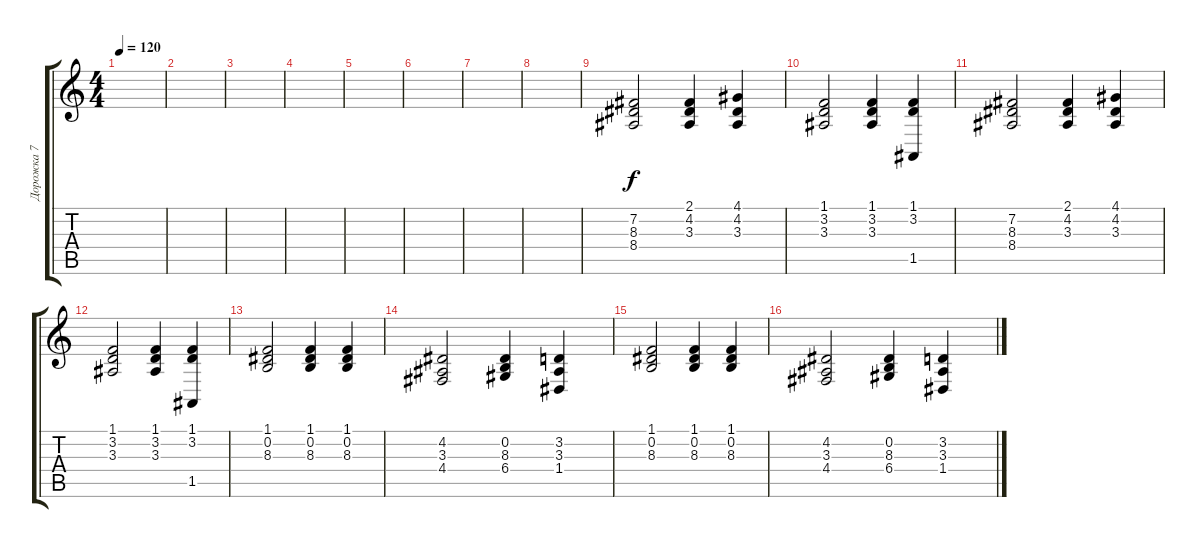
\track ("Дорожка 7" "Дорожка 7") {instrument pad7halo}
\staff {score tabs}
\tuning (E4 B3 G3 D3 A2 E2) {hide}
\ts (4 4)
\tempo 120
\clef g2
\ks c
|
|
|
|
|
|
|
|
(7.2 8.3 8.4).2 (2.1 4.2 3.3).4 (4.1 4.2 3.3).4 |
(1.1 3.2 3.3).2 (1.1 3.2 3.3).4 (1.1 3.2 1.5).4 |
(7.2 8.3 8.4).2 (2.1 4.2 3.3).4 (4.1 4.2 3.3).4 |
(1.1 3.2 3.3).2 (1.1 3.2 3.3).4 (1.1 3.2 1.5).4 |
(1.1 0.2 8.3).2 (1.1 0.2 8.3).4 (1.1 0.2 8.3).4 |
(4.2 3.3 4.4).2 (0.2 8.3 6.4).4 (3.2 3.3 1.4).4 |
(1.1 0.2 8.3).2 (1.1 0.2 8.3).4 (1.1 0.2 8.3).4 |
(4.2 3.3 4.4).2 (0.2 8.3 6.4).4 (3.2 3.3 1.4).4
